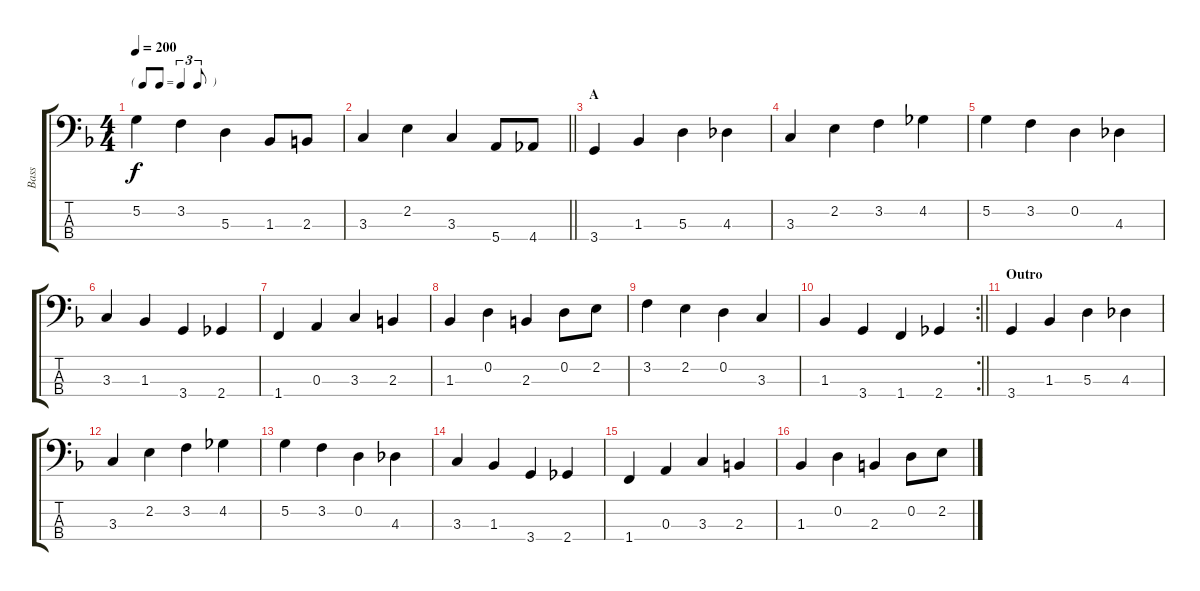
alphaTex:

\track ("Bass" "Bass") {instrument electricbassfinger}
\staff {score tabs}
\tuning (G2 D2 A1 E1) {hide}
\ts (4 4)
\tf triplet8th
\tempo 200
\clef f4
\ks f
5.2.4{dy f} 3.2.4 5.3.4 1.3.8 2.3.8 |
\barLineRight lightlight
3.3.4 2.2.4 3.3.4 5.4.8 4.4.8 |
\section ("" "A")
3.4.4 1.3.4 5.3.4 4.3.4 |
3.3.4 2.2.4 3.2.4 4.2.4 |
5.2.4 3.2.4 0.2.4 4.3.4 |
3.3.4 1.3.4 3.4.4 2.4.4 |
1.4.4 0.3.4 3.3.4 2.3.4 |
1.3.4 0.2.4 2.3.4 0.2.8 2.2.8 |
3.2.4 2.2.4 0.2.4 3.3.4 |
\rc 2
\barLineRight lightlight
1.3.4 3.4.4 1.4.4 2.4.4 |
\section ("" "Outro")
3.4.4 1.3.4 5.3.4 4.3.4 |
3.3.4 2.2.4 3.2.4 4.2.4 |
5.2.4 3.2.4 0.2.4 4.3.4 |
3.3.4 1.3.4 3.4.4 2.4.4 |
1.4.4 0.3.4 3.3.4 2.3.4 |
1.3.4 0.2.4 2.3.4 0.2.8 2.2.8
